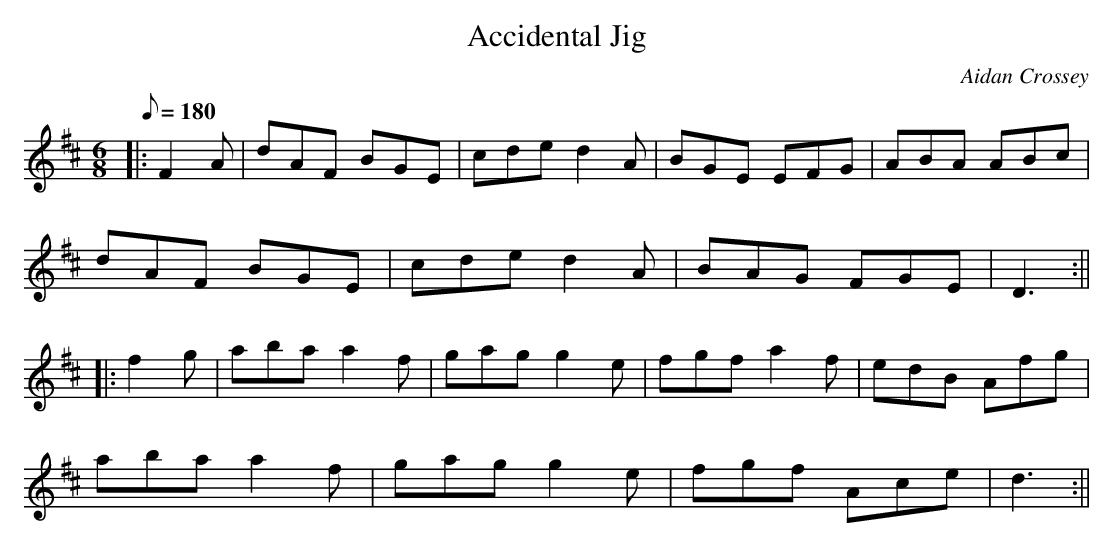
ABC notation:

X:1
T:Accidental Jig
M:6/8
L:1/8
Q:180
C:Aidan Crossey
K:D
|:F2A|dAF BGE|cde d2A|BGE EFG|ABA ABc|
dAF BGE|cde d2A|BAG FGE|D3:||
|:f2g|aba a2f|gag g2e|fgf a2f|edB Afg|
aba a2f|gag g2e|fgf Ace|d3:||
